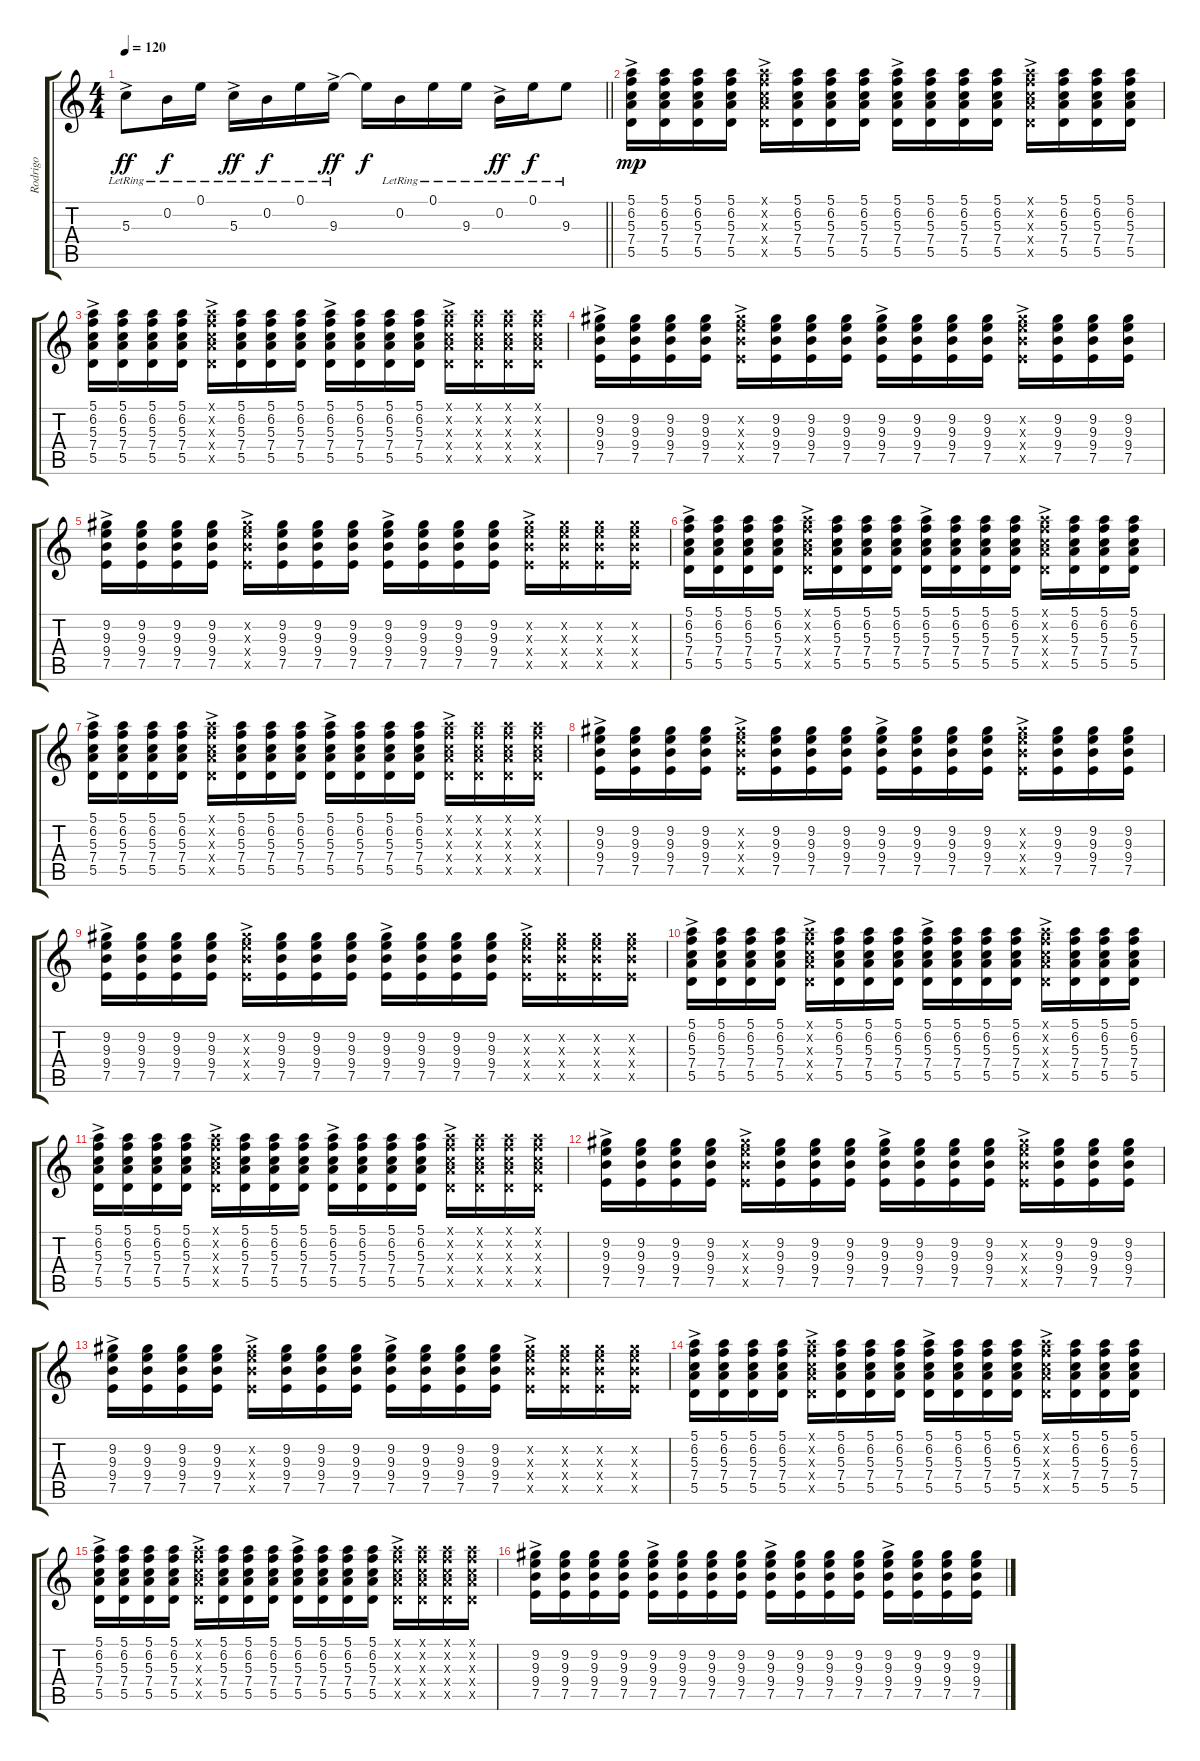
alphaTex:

\track ("Rodrigo" "Rodrigo") {instrument acousticguitarnylon}
\staff {score tabs}
\tuning (E4 B3 G3 D3 A2 E2) {hide}
\ts (4 4)
\tempo 120
\clef g2
\barLineRight lightlight
\ks c
5.3{ac lr}.8{dy ff} 0.2{lr}.16{dy f} 0.1{lr}.16 5.3{ac lr}.16{dy ff} 0.2{lr}.16{dy f} 0.1{lr}.16 9.3{ac lr}.16{dy ff} 9.3{t}.16{dy f} 0.2{lr}.16 0.1{lr}.16 9.3{lr}.16 0.2{ac lr}.16{dy ff} 0.1{lr}.16{dy f} 9.3{lr}.8 |
(5.1{ac} 6.2{ac} 5.3{ac} 7.4{ac} 5.5{ac}).16{dy mp} (5.1 6.2 5.3 7.4 5.5).16 (5.1 6.2 5.3 7.4 5.5).16 (5.1 6.2 5.3 7.4 5.5).16 (5.1{ac x} 6.2{ac x} 5.3{ac x} 7.4{ac x} 5.5{ac x}).16 (5.1 6.2 5.3 7.4 5.5).16 (5.1 6.2 5.3 7.4 5.5).16 (5.1 6.2 5.3 7.4 5.5).16 (5.1{ac} 6.2{ac} 5.3{ac} 7.4{ac} 5.5{ac}).16 (5.1 6.2 5.3 7.4 5.5).16 (5.1 6.2 5.3 7.4 5.5).16 (5.1 6.2 5.3 7.4 5.5).16 (5.1{ac x} 6.2{ac x} 5.3{ac x} 7.4{ac x} 5.5{ac x}).16 (5.1 6.2 5.3 7.4 5.5).16 (5.1 6.2 5.3 7.4 5.5).16 (5.1 6.2 5.3 7.4 5.5).16 |
(5.1{ac} 6.2{ac} 5.3{ac} 7.4{ac} 5.5{ac}).16 (5.1 6.2 5.3 7.4 5.5).16 (5.1 6.2 5.3 7.4 5.5).16 (5.1 6.2 5.3 7.4 5.5).16 (5.1{ac x} 6.2{ac x} 5.3{ac x} 7.4{ac x} 5.5{ac x}).16 (5.1 6.2 5.3 7.4 5.5).16 (5.1 6.2 5.3 7.4 5.5).16 (5.1 6.2 5.3 7.4 5.5).16 (5.1{ac} 6.2{ac} 5.3{ac} 7.4{ac} 5.5{ac}).16 (5.1 6.2 5.3 7.4 5.5).16 (5.1 6.2 5.3 7.4 5.5).16 (5.1 6.2 5.3 7.4 5.5).16 (5.1{ac x} 6.2{ac x} 5.3{ac x} 7.4{ac x} 5.5{ac x}).16 (5.1{x} 6.2{x} 5.3{x} 7.4{x} 5.5{x}).16 (5.1{x} 6.2{x} 5.3{x} 7.4{x} 5.5{x}).16 (5.1{x} 6.2{x} 5.3{x} 7.4{x} 5.5{x}).16 |
(9.2{ac} 9.3{ac} 9.4{ac} 7.5{ac}).16 (9.2 9.3 9.4 7.5).16 (9.2 9.3 9.4 7.5).16 (9.2 9.3 9.4 7.5).16 (9.2{ac x} 9.3{ac x} 9.4{ac x} 7.5{ac x}).16 (9.2 9.3 9.4 7.5).16 (9.2 9.3 9.4 7.5).16 (9.2 9.3 9.4 7.5).16 (9.2{ac} 9.3{ac} 9.4{ac} 7.5{ac}).16 (9.2 9.3 9.4 7.5).16 (9.2 9.3 9.4 7.5).16 (9.2 9.3 9.4 7.5).16 (9.2{ac x} 9.3{ac x} 9.4{ac x} 7.5{ac x}).16 (9.2 9.3 9.4 7.5).16 (9.2 9.3 9.4 7.5).16 (9.2 9.3 9.4 7.5).16 |
(9.2{ac} 9.3{ac} 9.4{ac} 7.5{ac}).16 (9.2 9.3 9.4 7.5).16 (9.2 9.3 9.4 7.5).16 (9.2 9.3 9.4 7.5).16 (9.2{ac x} 9.3{ac x} 9.4{ac x} 7.5{ac x}).16 (9.2 9.3 9.4 7.5).16 (9.2 9.3 9.4 7.5).16 (9.2 9.3 9.4 7.5).16 (9.2{ac} 9.3{ac} 9.4{ac} 7.5{ac}).16 (9.2 9.3 9.4 7.5).16 (9.2 9.3 9.4 7.5).16 (9.2 9.3 9.4 7.5).16 (9.2{ac x} 9.3{ac x} 9.4{ac x} 7.5{ac x}).16 (9.2{x} 9.3{x} 9.4{x} 7.5{x}).16 (9.2{x} 9.3{x} 9.4{x} 7.5{x}).16 (9.2{x} 9.3{x} 9.4{x} 7.5{x}).16 |
(5.1{ac} 6.2{ac} 5.3{ac} 7.4{ac} 5.5{ac}).16 (5.1 6.2 5.3 7.4 5.5).16 (5.1 6.2 5.3 7.4 5.5).16 (5.1 6.2 5.3 7.4 5.5).16 (5.1{ac x} 6.2{ac x} 5.3{ac x} 7.4{ac x} 5.5{ac x}).16 (5.1 6.2 5.3 7.4 5.5).16 (5.1 6.2 5.3 7.4 5.5).16 (5.1 6.2 5.3 7.4 5.5).16 (5.1{ac} 6.2{ac} 5.3{ac} 7.4{ac} 5.5{ac}).16 (5.1 6.2 5.3 7.4 5.5).16 (5.1 6.2 5.3 7.4 5.5).16 (5.1 6.2 5.3 7.4 5.5).16 (5.1{ac x} 6.2{ac x} 5.3{ac x} 7.4{ac x} 5.5{ac x}).16 (5.1 6.2 5.3 7.4 5.5).16 (5.1 6.2 5.3 7.4 5.5).16 (5.1 6.2 5.3 7.4 5.5).16 |
(5.1{ac} 6.2{ac} 5.3{ac} 7.4{ac} 5.5{ac}).16 (5.1 6.2 5.3 7.4 5.5).16 (5.1 6.2 5.3 7.4 5.5).16 (5.1 6.2 5.3 7.4 5.5).16 (5.1{ac x} 6.2{ac x} 5.3{ac x} 7.4{ac x} 5.5{ac x}).16 (5.1 6.2 5.3 7.4 5.5).16 (5.1 6.2 5.3 7.4 5.5).16 (5.1 6.2 5.3 7.4 5.5).16 (5.1{ac} 6.2{ac} 5.3{ac} 7.4{ac} 5.5{ac}).16 (5.1 6.2 5.3 7.4 5.5).16 (5.1 6.2 5.3 7.4 5.5).16 (5.1 6.2 5.3 7.4 5.5).16 (5.1{ac x} 6.2{ac x} 5.3{ac x} 7.4{ac x} 5.5{ac x}).16 (5.1{x} 6.2{x} 5.3{x} 7.4{x} 5.5{x}).16 (5.1{x} 6.2{x} 5.3{x} 7.4{x} 5.5{x}).16 (5.1{x} 6.2{x} 5.3{x} 7.4{x} 5.5{x}).16 |
(9.2{ac} 9.3{ac} 9.4{ac} 7.5{ac}).16 (9.2 9.3 9.4 7.5).16 (9.2 9.3 9.4 7.5).16 (9.2 9.3 9.4 7.5).16 (9.2{ac x} 9.3{ac x} 9.4{ac x} 7.5{ac x}).16 (9.2 9.3 9.4 7.5).16 (9.2 9.3 9.4 7.5).16 (9.2 9.3 9.4 7.5).16 (9.2{ac} 9.3{ac} 9.4{ac} 7.5{ac}).16 (9.2 9.3 9.4 7.5).16 (9.2 9.3 9.4 7.5).16 (9.2 9.3 9.4 7.5).16 (9.2{ac x} 9.3{ac x} 9.4{ac x} 7.5{ac x}).16 (9.2 9.3 9.4 7.5).16 (9.2 9.3 9.4 7.5).16 (9.2 9.3 9.4 7.5).16 |
(9.2{ac} 9.3{ac} 9.4{ac} 7.5{ac}).16 (9.2 9.3 9.4 7.5).16 (9.2 9.3 9.4 7.5).16 (9.2 9.3 9.4 7.5).16 (9.2{ac x} 9.3{ac x} 9.4{ac x} 7.5{ac x}).16 (9.2 9.3 9.4 7.5).16 (9.2 9.3 9.4 7.5).16 (9.2 9.3 9.4 7.5).16 (9.2{ac} 9.3{ac} 9.4{ac} 7.5{ac}).16 (9.2 9.3 9.4 7.5).16 (9.2 9.3 9.4 7.5).16 (9.2 9.3 9.4 7.5).16 (9.2{ac x} 9.3{ac x} 9.4{ac x} 7.5{ac x}).16 (9.2{x} 9.3{x} 9.4{x} 7.5{x}).16 (9.2{x} 9.3{x} 9.4{x} 7.5{x}).16 (9.2{x} 9.3{x} 9.4{x} 7.5{x}).16 |
(5.1{ac} 6.2{ac} 5.3{ac} 7.4{ac} 5.5{ac}).16 (5.1 6.2 5.3 7.4 5.5).16 (5.1 6.2 5.3 7.4 5.5).16 (5.1 6.2 5.3 7.4 5.5).16 (5.1{ac x} 6.2{ac x} 5.3{ac x} 7.4{ac x} 5.5{ac x}).16 (5.1 6.2 5.3 7.4 5.5).16 (5.1 6.2 5.3 7.4 5.5).16 (5.1 6.2 5.3 7.4 5.5).16 (5.1{ac} 6.2{ac} 5.3{ac} 7.4{ac} 5.5{ac}).16 (5.1 6.2 5.3 7.4 5.5).16 (5.1 6.2 5.3 7.4 5.5).16 (5.1 6.2 5.3 7.4 5.5).16 (5.1{ac x} 6.2{ac x} 5.3{ac x} 7.4{ac x} 5.5{ac x}).16 (5.1 6.2 5.3 7.4 5.5).16 (5.1 6.2 5.3 7.4 5.5).16 (5.1 6.2 5.3 7.4 5.5).16 |
(5.1{ac} 6.2{ac} 5.3{ac} 7.4{ac} 5.5{ac}).16 (5.1 6.2 5.3 7.4 5.5).16 (5.1 6.2 5.3 7.4 5.5).16 (5.1 6.2 5.3 7.4 5.5).16 (5.1{ac x} 6.2{ac x} 5.3{ac x} 7.4{ac x} 5.5{ac x}).16 (5.1 6.2 5.3 7.4 5.5).16 (5.1 6.2 5.3 7.4 5.5).16 (5.1 6.2 5.3 7.4 5.5).16 (5.1{ac} 6.2{ac} 5.3{ac} 7.4{ac} 5.5{ac}).16 (5.1 6.2 5.3 7.4 5.5).16 (5.1 6.2 5.3 7.4 5.5).16 (5.1 6.2 5.3 7.4 5.5).16 (5.1{ac x} 6.2{ac x} 5.3{ac x} 7.4{ac x} 5.5{ac x}).16 (5.1{x} 6.2{x} 5.3{x} 7.4{x} 5.5{x}).16 (5.1{x} 6.2{x} 5.3{x} 7.4{x} 5.5{x}).16 (5.1{x} 6.2{x} 5.3{x} 7.4{x} 5.5{x}).16 |
(9.2{ac} 9.3{ac} 9.4{ac} 7.5{ac}).16 (9.2 9.3 9.4 7.5).16 (9.2 9.3 9.4 7.5).16 (9.2 9.3 9.4 7.5).16 (9.2{ac x} 9.3{ac x} 9.4{ac x} 7.5{ac x}).16 (9.2 9.3 9.4 7.5).16 (9.2 9.3 9.4 7.5).16 (9.2 9.3 9.4 7.5).16 (9.2{ac} 9.3{ac} 9.4{ac} 7.5{ac}).16 (9.2 9.3 9.4 7.5).16 (9.2 9.3 9.4 7.5).16 (9.2 9.3 9.4 7.5).16 (9.2{ac x} 9.3{ac x} 9.4{ac x} 7.5{ac x}).16 (9.2 9.3 9.4 7.5).16 (9.2 9.3 9.4 7.5).16 (9.2 9.3 9.4 7.5).16 |
(9.2{ac} 9.3{ac} 9.4{ac} 7.5{ac}).16 (9.2 9.3 9.4 7.5).16 (9.2 9.3 9.4 7.5).16 (9.2 9.3 9.4 7.5).16 (9.2{ac x} 9.3{ac x} 9.4{ac x} 7.5{ac x}).16 (9.2 9.3 9.4 7.5).16 (9.2 9.3 9.4 7.5).16 (9.2 9.3 9.4 7.5).16 (9.2{ac} 9.3{ac} 9.4{ac} 7.5{ac}).16 (9.2 9.3 9.4 7.5).16 (9.2 9.3 9.4 7.5).16 (9.2 9.3 9.4 7.5).16 (9.2{ac x} 9.3{ac x} 9.4{ac x} 7.5{ac x}).16 (9.2{x} 9.3{x} 9.4{x} 7.5{x}).16 (9.2{x} 9.3{x} 9.4{x} 7.5{x}).16 (9.2{x} 9.3{x} 9.4{x} 7.5{x}).16 |
(5.1{ac} 6.2{ac} 5.3{ac} 7.4{ac} 5.5{ac}).16 (5.1 6.2 5.3 7.4 5.5).16 (5.1 6.2 5.3 7.4 5.5).16 (5.1 6.2 5.3 7.4 5.5).16 (5.1{ac x} 6.2{ac x} 5.3{ac x} 7.4{ac x} 5.5{ac x}).16 (5.1 6.2 5.3 7.4 5.5).16 (5.1 6.2 5.3 7.4 5.5).16 (5.1 6.2 5.3 7.4 5.5).16 (5.1{ac} 6.2{ac} 5.3{ac} 7.4{ac} 5.5{ac}).16 (5.1 6.2 5.3 7.4 5.5).16 (5.1 6.2 5.3 7.4 5.5).16 (5.1 6.2 5.3 7.4 5.5).16 (5.1{ac x} 6.2{ac x} 5.3{ac x} 7.4{ac x} 5.5{ac x}).16 (5.1 6.2 5.3 7.4 5.5).16 (5.1 6.2 5.3 7.4 5.5).16 (5.1 6.2 5.3 7.4 5.5).16 |
(5.1{ac} 6.2{ac} 5.3{ac} 7.4{ac} 5.5{ac}).16 (5.1 6.2 5.3 7.4 5.5).16 (5.1 6.2 5.3 7.4 5.5).16 (5.1 6.2 5.3 7.4 5.5).16 (5.1{ac x} 6.2{ac x} 5.3{ac x} 7.4{ac x} 5.5{ac x}).16 (5.1 6.2 5.3 7.4 5.5).16 (5.1 6.2 5.3 7.4 5.5).16 (5.1 6.2 5.3 7.4 5.5).16 (5.1{ac} 6.2{ac} 5.3{ac} 7.4{ac} 5.5{ac}).16 (5.1 6.2 5.3 7.4 5.5).16 (5.1 6.2 5.3 7.4 5.5).16 (5.1 6.2 5.3 7.4 5.5).16 (5.1{ac x} 6.2{ac x} 5.3{ac x} 7.4{ac x} 5.5{ac x}).16 (5.1{x} 6.2{x} 5.3{x} 7.4{x} 5.5{x}).16 (5.1{x} 6.2{x} 5.3{x} 7.4{x} 5.5{x}).16 (5.1{x} 6.2{x} 5.3{x} 7.4{x} 5.5{x}).16 |
(9.2{ac} 9.3{ac} 9.4{ac} 7.5{ac}).16 (9.2 9.3 9.4 7.5).16 (9.2 9.3 9.4 7.5).16 (9.2 9.3 9.4 7.5).16 (9.2{ac} 9.3{ac} 9.4{ac} 7.5{ac}).16 (9.2 9.3 9.4 7.5).16 (9.2 9.3 9.4 7.5).16 (9.2 9.3 9.4 7.5).16 (9.2{ac} 9.3{ac} 9.4{ac} 7.5{ac}).16 (9.2 9.3 9.4 7.5).16 (9.2 9.3 9.4 7.5).16 (9.2 9.3 9.4 7.5).16 (9.2{ac} 9.3{ac} 9.4{ac} 7.5{ac}).16 (9.2 9.3 9.4 7.5).16 (9.2 9.3 9.4 7.5).16 (9.2 9.3 9.4 7.5).16
